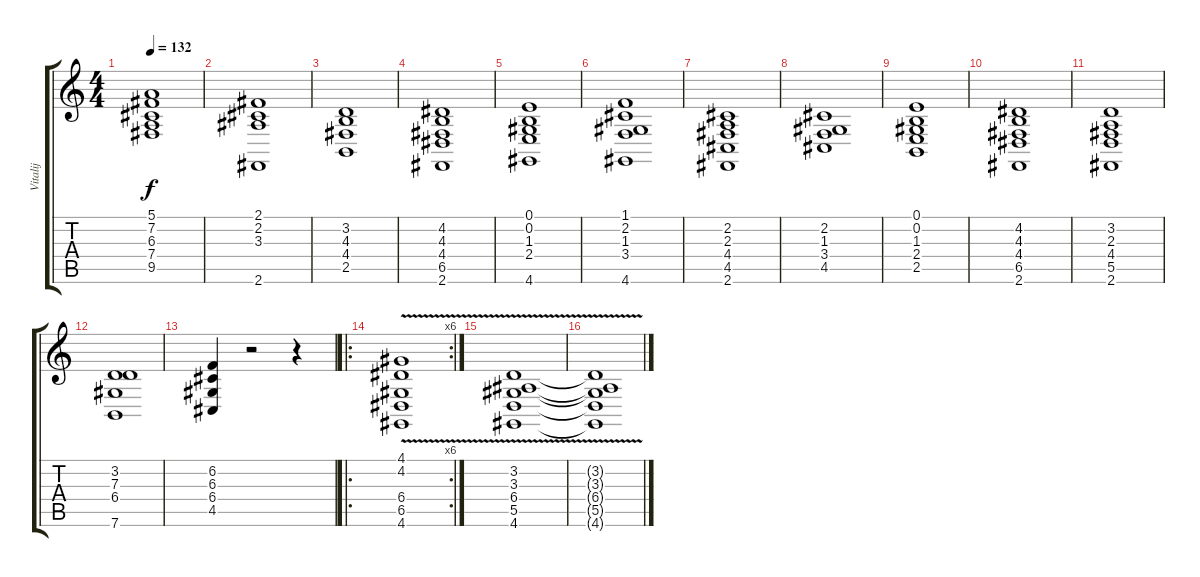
\track ("Vitalij" "Vitalij") {instrument drawbarorgan}
\staff {score tabs}
\tuning (E4 B3 G3 D3 A2 E2) {hide}
\ts (4 4)
\tempo 132
\clef g2
\ks c
(5.1 7.2 6.3 7.4 9.5).1{dy f} |
(2.1 2.2 3.3 2.6).1 |
(3.2 4.3 4.4 2.5).1 |
(4.2 4.3 4.4 6.5 2.6).1 |
(0.1 0.2 1.3 2.4 4.6).1 |
(1.1 2.2 1.3 3.4 4.6).1 |
(2.2 2.3 4.4 4.5 2.6).1 |
(2.2 1.3 3.4 4.5).1 |
(0.1 0.2 1.3 2.4 2.5).1 |
(4.2 4.3 4.4 6.5 2.6).1 |
(3.2 2.3 4.4 5.5 2.6).1 |
(3.2 7.3 6.4 7.6).1 |
(6.2 6.3 6.4 4.5).4 r.2 r.4 |
\ro
\rc 6
(4.1 4.2 6.4 6.5 4.6{v}).1 |
(3.2 3.3 6.4 5.5{v} 4.6).1 |
(3.2{t} 3.3{t} 6.4{t} 5.5{t} 4.6{t}).1
